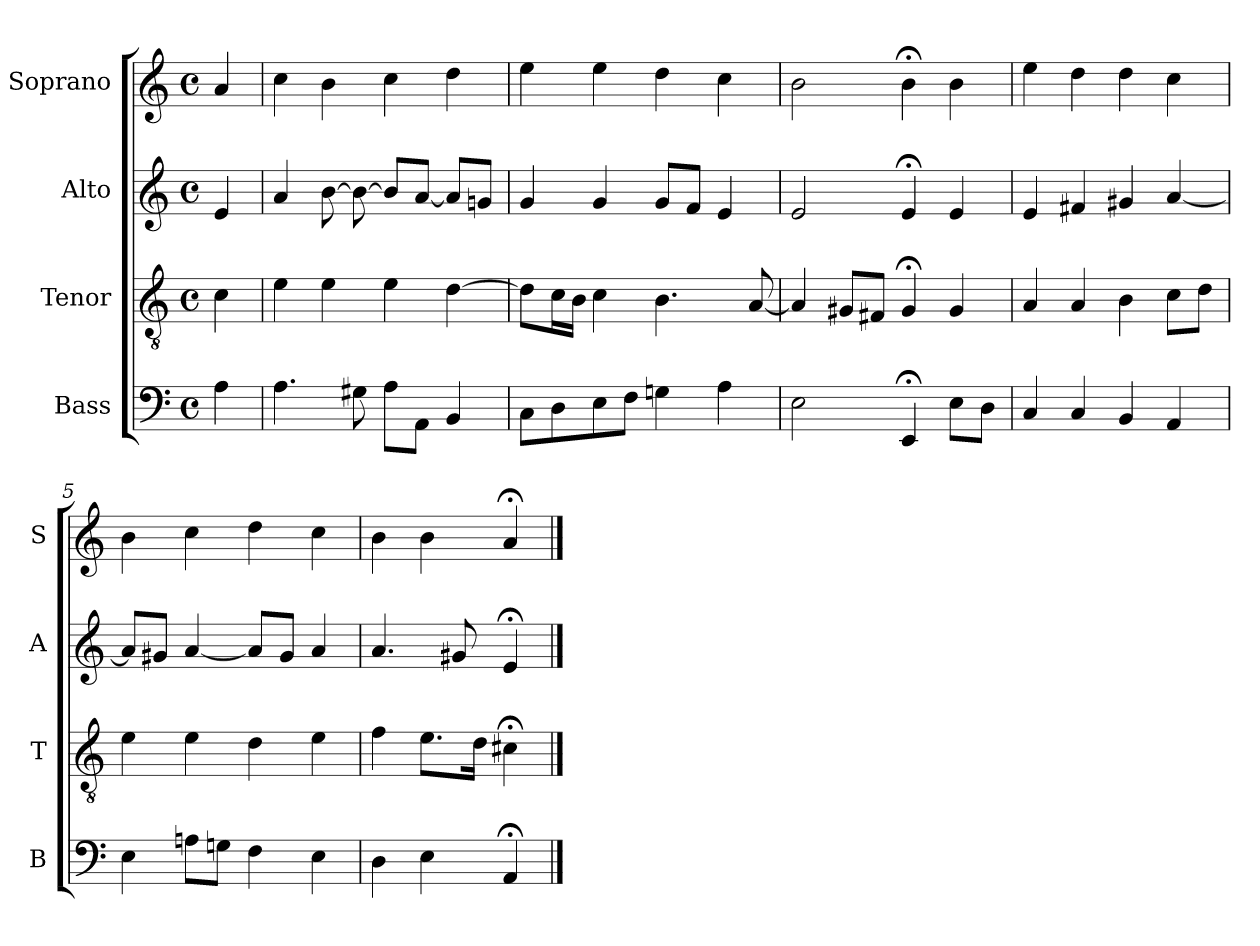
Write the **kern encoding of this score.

**kern	**kern	**kern	**kern
*part4	*part3	*part2	*part1
*staff4	*staff3	*staff2	*staff1
*I"Bass	*I"Tenor	*I"Alto	*I"Soprano
*I'B	*I'T	*I'A	*I'S
*	*clefGv2	*clefG2	*
*k[]	*k[]	*k[]	*k[]
*a:	*a:	*a:	*a:
*M4/4	*M4/4	*M4/4	*M4/4
*met(c)	*met(c)	*met(c)	*met(c)
*MM100	*MM100	*MM100	*MM100
=	=	=	=
4A	4c	4e	4a
=1	=1	=1	=1
4.A	4e	4a	4cc
.	4e	[8b	4b
8G#X	.	8b_	.
8AL	4e	8bL]	4cc
8AAJ	.	[8aJ	.
4BB	[4d	8aL]	4dd
.	.	8gnJ	.
=2	=2	=2	=2
8CL	8dL]	4g	4ee
8D	16cL	.	.
.	16BJJ	.	.
8E	4c	4g	4ee
8FJ	.	.	.
4Gn	4.B	8gL	4dd
.	.	8fJ	.
4A	.	4e	4cc
.	[8A	.	.
=3	=3	=3	=3
2E	4A]	2e	2b
.	8G#XL	.	.
.	8F#XJ	.	.
4EE;<	4G#;<	4e;<	4b;<
8EL	4G#	4e	4b
8DJ	.	.	.
=4	=4	=4	=4
4C	4A	4e	4ee
4C	4A	4f#X	4dd
4BB	4B	4g#X	4dd
4AA	8cL	[4a	4cc
.	8dJ	.	.
=5	=5	=5	=5
4E	4e	8aL]	4b
.	.	8g#XJ	.
8AnL	4e	[4a	4cc
8GnJ	.	.	.
4F	4d	8aL]	4dd
.	.	8g#J	.
4E	4e	4a	4cc
=6	=6	=6	=6
4D	4f	4.a	4b
4E	8.eL	.	4b
.	.	8g#X	.
.	16dJk	.	.
4AA;<	4c#X;<	4e;<	4a;<
==	==	==	==
*-	*-	*-	*-
